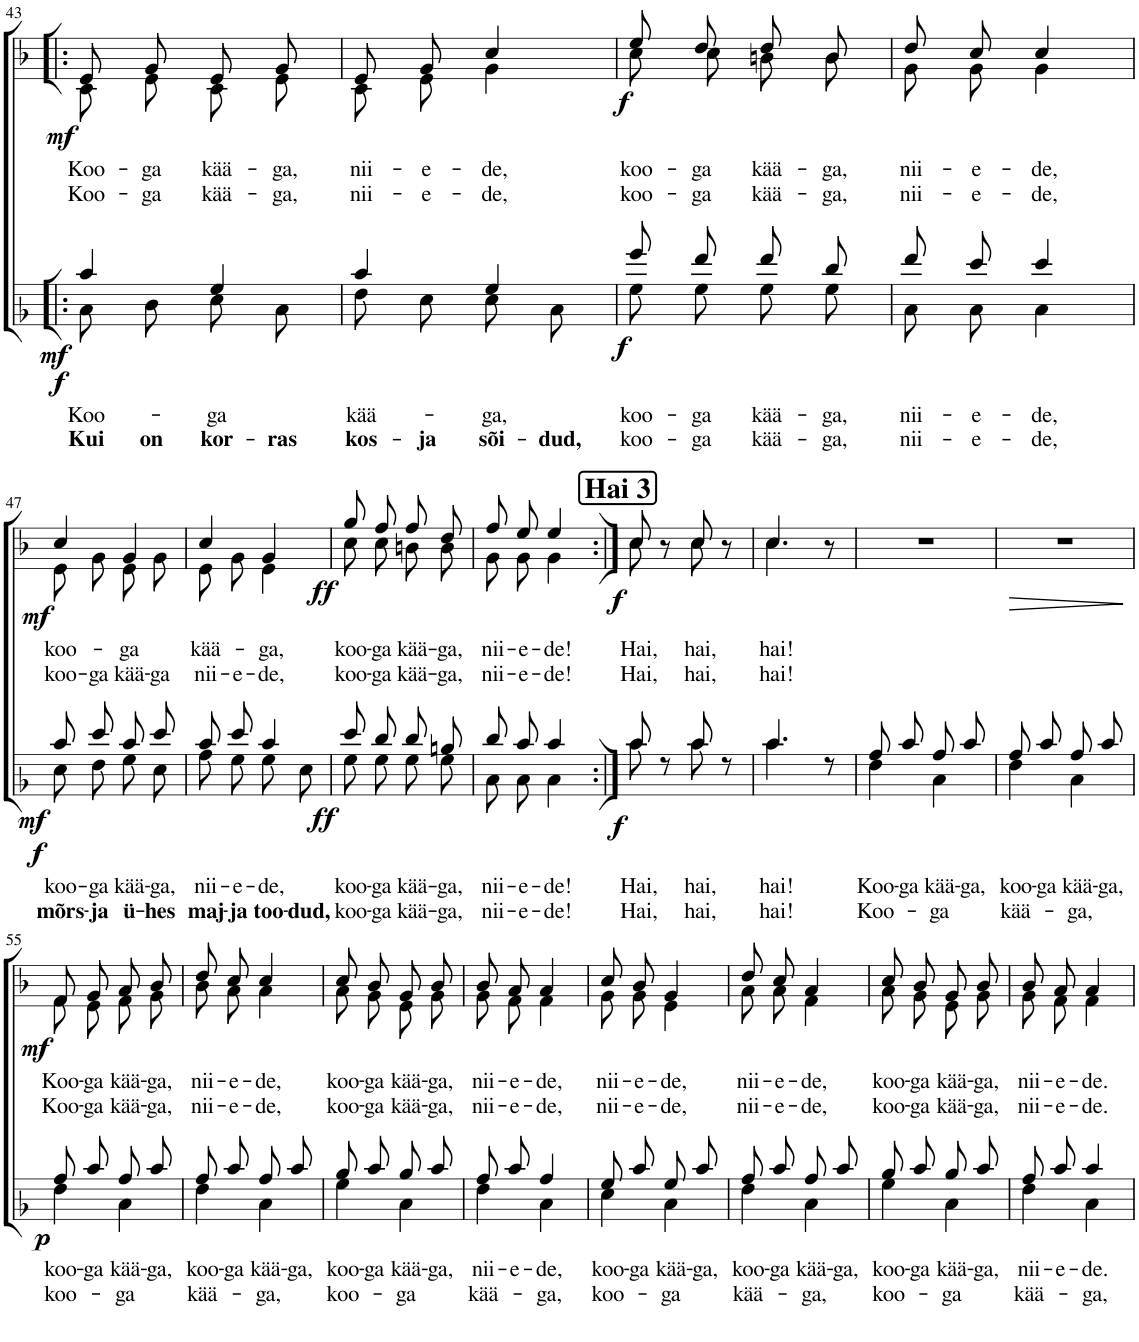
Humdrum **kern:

**kern	**text	**text	**dynam	**kern	**text	**text	**dynam
*part2	*part2	*part2	*part2	*part1	*part1	*part1	*part1
*staff2	*staff2	*staff2	*staff2	*staff1	*staff1	*staff1	*staff1
*I"T B	*	*	*	*I"S A	*	*	*
!!LO:PB:g=z
*k[b-]	*	*	*	*k[b-]	*	*	*
*M2/4	*	*	*	*M2/4	*	*	*
=43!|:	=43!|:	=43!|:	=43!|:	=43!|:	=43!|:	=43!|:	=43!|:
*^	*	*	*	*	*	*	*
!	!	!LO:LY:b	!	!	!	!	!	!
*	*^	*	*	*	*	*	*	*
!	!	!	!	!LO:LY:b	!	!	!LO:LY:b	!	!
*	*	*	*	*	*	*^	*	*	*
!	!	!	!	!	!LO:DY:b	!	!	!	!LO:LY:b	!
!	!	!	!	!	!LO:DY:n=1:b	!	!	!	!	!LO:DY:b
2ryy	4c/	8C\L	.	Kui	mf f	8e/L	8c\L	.	Koo-	mf
!	!	!	!	!LO:LY:b	!	!	!	!LO:LY:b	!	!
!	!	!	!	!	!	!	!	!	!LO:LY:b	!
.	.	8D\J	.	on	.	8g/J	8e\J	.	-ga	.
!	!	!	!LO:LY:b	!	!	!	!	!	!	!
!	!	!	!	!LO:LY:b	!	!	!	!LO:LY:b	!	!
!	!	!	!	!	!	!	!	!	!LO:LY:b	!
.	4G/	8E\L	.	kor-	.	8e/L	8c\L	.	kää-	.
!	!	!	!	!LO:LY:b	!	!	!	!LO:LY:b	!	!
!	!	!	!	!	!	!	!	!	!LO:LY:b	!
.	.	8C\J	.	-ras	.	8g/J	8e\J	.	-ga,	.
=44	=44	=44	=44	=44	=44	=44	=44	=44	=44	=44
!	!	!	!LO:LY:b	!	!	!	!	!	!	!
!	!	!	!	!LO:LY:b	!	!	!	!LO:LY:b	!	!
!	!	!	!	!	!	!	!	!	!LO:LY:b	!
2ryy	4c/	8F\L	.	kos-	.	8e/L	8c\L	.	nii-	.
!	!	!	!	!LO:LY:b	!	!	!	!LO:LY:b	!	!
!	!	!	!	!	!	!	!	!	!LO:LY:b	!
.	.	8E\J	.	-ja	.	8g/J	8e\J	.	-e-	.
!	!	!	!LO:LY:b	!	!	!	!	!	!	!
!	!	!	!	!LO:LY:b	!	!	!	!LO:LY:b	!	!
!	!	!	!	!	!	!	!	!	!LO:LY:b	!
.	4G/	8E\L	.	sõi-	.	4cc/	4g\	.	-de,	.
!	!	!	!	!LO:LY:b	!	!	!	!	!	!
.	.	8C\J	.	-dud,	.	.	.	.	.	.
=45	=45	=45	=45	=45	=45	=45	=45	=45	=45	=45
!	!	!	!LO:LY:b	!	!	!	!	!	!	!
!	!	!	!	!LO:LY:b	!	!	!	!LO:LY:b	!	!
!	!	!	!	!	!LO:DY:b	!	!	!	!LO:LY:b	!LO:DY:b
2ryy	8g/L	8G\L	.	koo-	f	8ee/L	8cc\L	.	koo-	f
!	!	!	!LO:LY:b	!	!	!	!	!	!	!
!	!	!	!	!LO:LY:b	!	!	!	!LO:LY:b	!	!
!	!	!	!	!	!	!	!	!	!LO:LY:b	!
.	8f/J	8G\J	.	-ga	.	8dd/J	8cc\J	.	-ga	.
!	!	!	!LO:LY:b	!	!	!	!	!	!	!
!	!	!	!	!LO:LY:b	!	!	!	!LO:LY:b	!	!
!	!	!	!	!	!	!	!	!	!LO:LY:b	!
.	8f/L	8G\L	.	kää-	.	8dd/L	8bn\L	.	kää-	.
!	!	!	!LO:LY:b	!	!	!	!	!	!	!
!	!	!	!	!LO:LY:b	!	!	!	!LO:LY:b	!	!
!	!	!	!	!	!	!	!	!	!LO:LY:b	!
.	8d/J	8G\J	.	-ga,	.	8b/J	8b\J	.	-ga,	.
=46	=46	=46	=46	=46	=46	=46	=46	=46	=46	=46
!	!	!	!LO:LY:b	!	!	!	!	!	!	!
!	!	!	!	!LO:LY:b	!	!	!	!LO:LY:b	!	!
!	!	!	!	!	!	!	!	!	!LO:LY:b	!
2ryy	8f/L	8C\L	.	nii-	.	8dd/L	8g\L	.	nii-	.
!	!	!	!LO:LY:b	!	!	!	!	!	!	!
!	!	!	!	!LO:LY:b	!	!	!	!LO:LY:b	!	!
!	!	!	!	!	!	!	!	!	!LO:LY:b	!
.	8e/J	8C\J	.	-e-	.	8cc/J	8g\J	.	-e-	.
!	!	!	!LO:LY:b	!	!	!	!	!	!	!
!	!	!	!	!LO:LY:b	!	!	!	!LO:LY:b	!	!
!	!	!	!	!	!	!	!	!	!LO:LY:b	!
.	4e/	4C\	.	-de,	.	4cc/	4g\	.	-de,	.
!!LO:LB:g=z	!!
=47	=47	=47	=47	=47	=47	=47	=47	=47	=47	=47
!	!	!	!LO:LY:b	!	!	!	!	!	!	!
!	!	!	!	!LO:LY:b	!	!	!	!LO:LY:b	!	!
!	!	!	!	!	!LO:DY:b	!	!	!	!LO:LY:b	!
!	!	!	!	!	!LO:DY:n=1:b	!	!	!	!	!LO:DY:b
2ryy	8c/L	8E\L	.	mõrs-	mf f	4cc/	8e\L	.	koo-	mf
!	!	!	!LO:LY:b	!	!	!	!	!	!	!
!	!	!	!	!LO:LY:b	!	!	!	!	!LO:LY:b	!
.	8e/J	8F\J	.	-ja	.	.	8g\J	.	-ga	.
!	!	!	!LO:LY:b	!	!	!	!	!	!	!
!	!	!	!	!LO:LY:b	!	!	!	!LO:LY:b	!	!
!	!	!	!	!	!	!	!	!	!LO:LY:b	!
.	8c/L	8G\L	.	ü-	.	4g/	8e\L	.	kää-	.
!	!	!	!LO:LY:b	!	!	!	!	!	!	!
!	!	!	!	!LO:LY:b	!	!	!	!	!LO:LY:b	!
.	8e/J	8E\J	.	-hes	.	.	8g\J	.	-ga	.
=48	=48	=48	=48	=48	=48	=48	=48	=48	=48	=48
!	!	!	!LO:LY:b	!	!	!	!	!	!	!
!	!	!	!	!LO:LY:b	!	!	!	!LO:LY:b	!	!
!	!	!	!	!	!	!	!	!	!LO:LY:b	!
2ryy	8c/L	8A\L	.	maj-	.	4cc/	8e\L	.	nii-	.
!	!	!	!LO:LY:b	!	!	!	!	!	!	!
!	!	!	!	!LO:LY:b	!	!	!	!	!LO:LY:b	!
.	8e/J	8G\J	.	-ja	.	.	8g\J	.	-e-	.
!	!	!	!LO:LY:b	!	!	!	!	!	!	!
!	!	!	!	!LO:LY:b	!	!	!	!LO:LY:b	!	!
!	!	!	!	!	!	!	!	!	!LO:LY:b	!
.	4c/	8G\L	.	too-	.	4g/	4e\	.	-de,	.
!	!	!	!	!LO:LY:b	!	!	!	!	!	!
.	.	8E\J	.	-dud,	.	.	.	.	.	.
=49	=49	=49	=49	=49	=49	=49	=49	=49	=49	=49
!	!	!	!LO:LY:b	!	!	!	!	!	!	!
!	!	!	!	!LO:LY:b	!	!	!	!LO:LY:b	!	!
!	!	!	!	!	!LO:DY:b	!	!	!	!LO:LY:b	!LO:DY:b
2ryy	8e/L	8G\L	.	koo-	ff	8gg/L	8cc\L	.	koo-	ff
!	!	!	!LO:LY:b	!	!	!	!	!	!	!
!	!	!	!	!LO:LY:b	!	!	!	!LO:LY:b	!	!
!	!	!	!	!	!	!	!	!	!LO:LY:b	!
.	8d/J	8G\J	.	-ga	.	8ff/J	8cc\J	.	-ga	.
!	!	!	!LO:LY:b	!	!	!	!	!	!	!
!	!	!	!	!LO:LY:b	!	!	!	!LO:LY:b	!	!
!	!	!	!	!	!	!	!	!	!LO:LY:b	!
.	8d/L	8G\L	.	kää-	.	8ff/L	8bn\L	.	kää-	.
!	!	!	!LO:LY:b	!	!	!	!	!	!	!
!	!	!	!	!LO:LY:b	!	!	!	!LO:LY:b	!	!
!	!	!	!	!	!	!	!	!	!LO:LY:b	!
.	8Bn/J	8G\J	.	-ga,	.	8dd/J	8b\J	.	-ga,	.
=50	=50	=50	=50	=50	=50	=50	=50	=50	=50	=50
!	!	!	!LO:LY:b	!	!	!	!	!	!	!
!	!	!	!	!LO:LY:b	!	!	!	!LO:LY:b	!	!
!	!	!	!	!	!	!	!	!	!LO:LY:b	!
2ryy	8d/L	8C\L	.	nii-	.	8ff/L	8g\L	.	nii-	.
!	!	!	!LO:LY:b	!	!	!	!	!	!	!
!	!	!	!	!LO:LY:b	!	!	!	!LO:LY:b	!	!
!	!	!	!	!	!	!	!	!	!LO:LY:b	!
.	8c/J	8C\J	.	-e-	.	8ee/J	8g\J	.	-e-	.
!	!	!	!LO:LY:b	!	!	!	!	!	!	!
!	!	!	!	!LO:LY:b	!	!	!	!LO:LY:b	!	!
!	!	!	!	!	!	!	!	!	!LO:LY:b	!
.	4c/	4C\	.	-de!	.	4ee/	4g\	.	-de!	.
!!LO:REH:place=s1:a:B:cj:fs=14:t=Hai 3	!!
=51:|!	=51:|!	=51:|!	=51:|!	=51:|!	=51:|!	=51:|!	=51:|!	=51:|!	=51:|!	=51:|!
!	!	!	!LO:LY:b	!	!	!	!	!	!	!
!	!	!	!	!LO:LY:b	!	!	!	!LO:LY:b	!	!
!	!	!	!	!	!LO:DY:b	!	!	!	!LO:LY:b	!LO:DY:b
2ryy	8c/	8c\	.	Hai,	f	8cc/	8cc\	.	Hai,	f
.	8r	8ryy	.	.	.	8r	8ryy	.	.	.
!	!	!	!LO:LY:b	!	!	!	!	!	!	!
!	!	!	!	!LO:LY:b	!	!	!	!LO:LY:b	!	!
!	!	!	!	!	!	!	!	!	!LO:LY:b	!
.	8c/	8c\	.	hai,	.	8cc/	8cc\	.	hai,	.
.	8r	8ryy	.	.	.	8r	8ryy	.	.	.
=52	=52	=52	=52	=52	=52	=52	=52	=52	=52	=52
!	!	!	!LO:LY:b	!	!	!	!	!	!	!
!	!	!	!	!LO:LY:b	!	!	!	!LO:LY:b	!	!
!	!	!	!	!	!	!	!	!	!LO:LY:b	!
2ryy	4.c/	4.c\	.	hai!	.	4.cc/	4.cc\	.	hai!	.
.	8r	8ryy	.	.	.	8r	8ryy	.	.	.
=53	=53	=53	=53	=53	=53	=53	=53	=53	=53	=53
!	!	!	!LO:LY:b	!	!	!	!	!	!	!
!	!	!	!	!LO:LY:b	!	!	!	!	!	!
*	*	*	*	*	*	*v	*v	*	*	*
2ryy	8A/L	4F\	.	Koo-	.	2r	.	.	.
!	!	!	!LO:LY:b	!	!	!	!	!	!
.	8c/J	.	-ga	.	.	.	.	.	.
!	!	!	!LO:LY:b	!	!	!	!	!	!
!	!	!	!	!LO:LY:b	!	!	!	!	!
.	8A/L	4C\	.	-ga	.	.	.	.	.
!	!	!	!LO:LY:b	!	!	!	!	!	!
.	8c/J	.	-ga,	.	.	.	.	.	.
=54	=54	=54	=54	=54	=54	=54	=54	=54	=54
!	!	!	!LO:LY:b	!	!	!	!	!	!
!	!	!	!	!LO:LY:b	!	!	!	!	!LO:HP:b
2ryy	8A/L	4F\	.	kää-	.	2r	.	.	>
!	!	!	!LO:LY:b	!	!	!	!	!	!
.	8c/J	.	-ga	.	.	.	.	.	.
!	!	!	!LO:LY:b	!	!	!	!	!	!
!	!	!	!	!LO:LY:b	!	!	!	!	!
.	8A/L	4C\	.	-ga,	.	.	.	.	.
!	!	!	!LO:LY:b	!	!	!	!	!	!
.	8c/J	.	-ga,	.	.	.	.	.	.
*v	*v	*v	*	*	*	*	*	*	*
.	.	.	.	.	.	.	]
!!LO:LB:g=z
=55	=55	=55	=55	=55	=55	=55	=55
*^	*	*	*	*	*	*	*
!	!	!LO:LY:b	!	!	!	!	!	!
*	*^	*	*	*	*	*	*	*
!	!	!	!	!LO:LY:b	!	!	!LO:LY:b	!	!
*	*	*	*	*	*	*^	*	*	*
!	!	!	!	!	!LO:DY:b	!	!	!	!LO:LY:b	!LO:DY:b
2ryy	8A/L	4F\	.	koo-	p	8f/L	8f\L	.	Koo-	mf
!	!	!	!LO:LY:b	!	!	!	!	!LO:LY:b	!	!
!	!	!	!	!	!	!	!	!	!LO:LY:b	!
.	8c/J	.	-ga	.	.	8g/J	8e\J	.	-ga	.
!	!	!	!LO:LY:b	!	!	!	!	!	!	!
!	!	!	!	!LO:LY:b	!	!	!	!LO:LY:b	!	!
!	!	!	!	!	!	!	!	!	!LO:LY:b	!
.	8A/L	4C\	.	-ga	.	8a/L	8f\L	.	kää-	.
!	!	!	!LO:LY:b	!	!	!	!	!LO:LY:b	!	!
!	!	!	!	!	!	!	!	!	!LO:LY:b	!
.	8c/J	.	-ga,	.	.	8b-/J	8g\J	.	-ga,	.
=56	=56	=56	=56	=56	=56	=56	=56	=56	=56	=56
!	!	!	!LO:LY:b	!	!	!	!	!	!	!
!	!	!	!	!LO:LY:b	!	!	!	!LO:LY:b	!	!
!	!	!	!	!	!	!	!	!	!LO:LY:b	!
2ryy	8A/L	4F\	.	kää-	.	8dd/L	8b-\L	.	nii-	.
!	!	!	!LO:LY:b	!	!	!	!	!LO:LY:b	!	!
!	!	!	!	!	!	!	!	!	!LO:LY:b	!
.	8c/J	.	-ga	.	.	8cc/J	8a\J	.	-e-	.
!	!	!	!LO:LY:b	!	!	!	!	!	!	!
!	!	!	!	!LO:LY:b	!	!	!	!LO:LY:b	!	!
!	!	!	!	!	!	!	!	!	!LO:LY:b	!
.	8A/L	4C\	.	-ga,	.	4cc/	4a\	.	-de,	.
!	!	!	!LO:LY:b	!	!	!	!	!	!	!
.	8c/J	.	-ga,	.	.	.	.	.	.	.
=57	=57	=57	=57	=57	=57	=57	=57	=57	=57	=57
!	!	!	!LO:LY:b	!	!	!	!	!	!	!
!	!	!	!	!LO:LY:b	!	!	!	!LO:LY:b	!	!
!	!	!	!	!	!	!	!	!	!LO:LY:b	!
2ryy	8B-/L	4G\	.	koo-	.	8cc/L	8a\L	.	koo-	.
!	!	!	!LO:LY:b	!	!	!	!	!LO:LY:b	!	!
!	!	!	!	!	!	!	!	!	!LO:LY:b	!
.	8c/J	.	-ga	.	.	8b-/J	8g\J	.	-ga	.
!	!	!	!LO:LY:b	!	!	!	!	!	!	!
!	!	!	!	!LO:LY:b	!	!	!	!LO:LY:b	!	!
!	!	!	!	!	!	!	!	!	!LO:LY:b	!
.	8B-/L	4C\	.	-ga	.	8g/L	8e\L	.	kää-	.
!	!	!	!LO:LY:b	!	!	!	!	!LO:LY:b	!	!
!	!	!	!	!	!	!	!	!	!LO:LY:b	!
.	8c/J	.	-ga,	.	.	8b-/J	8g\J	.	-ga,	.
=58	=58	=58	=58	=58	=58	=58	=58	=58	=58	=58
!	!	!	!LO:LY:b	!	!	!	!	!	!	!
!	!	!	!	!LO:LY:b	!	!	!	!LO:LY:b	!	!
!	!	!	!	!	!	!	!	!	!LO:LY:b	!
2ryy	8A/L	4F\	.	kää-	.	8b-/L	8g\L	.	nii-	.
!	!	!	!LO:LY:b	!	!	!	!	!LO:LY:b	!	!
!	!	!	!	!	!	!	!	!	!LO:LY:b	!
.	8c/J	.	-e-	.	.	8a/J	8f\J	.	-e-	.
!	!	!	!LO:LY:b	!	!	!	!	!	!	!
!	!	!	!	!LO:LY:b	!	!	!	!LO:LY:b	!	!
!	!	!	!	!	!	!	!	!	!LO:LY:b	!
.	4A/	4C\	.	-ga,	.	4a/	4f\	.	-de,	.
=59	=59	=59	=59	=59	=59	=59	=59	=59	=59	=59
!	!	!	!LO:LY:b	!	!	!	!	!	!	!
!	!	!	!	!LO:LY:b	!	!	!	!LO:LY:b	!	!
!	!	!	!	!	!	!	!	!	!LO:LY:b	!
2ryy	8G/L	4E\	.	koo-	.	8cc/L	8g\L	.	nii-	.
!	!	!	!LO:LY:b	!	!	!	!	!LO:LY:b	!	!
!	!	!	!	!	!	!	!	!	!LO:LY:b	!
.	8c/J	.	-ga	.	.	8b-/J	8g\J	.	-e-	.
!	!	!	!LO:LY:b	!	!	!	!	!	!	!
!	!	!	!	!LO:LY:b	!	!	!	!LO:LY:b	!	!
!	!	!	!	!	!	!	!	!	!LO:LY:b	!
.	8G/L	4C\	.	-ga	.	4g/	4e\	.	-de,	.
!	!	!	!LO:LY:b	!	!	!	!	!	!	!
.	8c/J	.	-ga,	.	.	.	.	.	.	.
=60	=60	=60	=60	=60	=60	=60	=60	=60	=60	=60
!	!	!	!LO:LY:b	!	!	!	!	!	!	!
!	!	!	!	!LO:LY:b	!	!	!	!LO:LY:b	!	!
!	!	!	!	!	!	!	!	!	!LO:LY:b	!
2ryy	8A/L	4F\	.	kää-	.	8dd/L	8a\L	.	nii-	.
!	!	!	!LO:LY:b	!	!	!	!	!LO:LY:b	!	!
!	!	!	!	!	!	!	!	!	!LO:LY:b	!
.	8c/J	.	-ga	.	.	8cc/J	8a\J	.	-e-	.
!	!	!	!LO:LY:b	!	!	!	!	!	!	!
!	!	!	!	!LO:LY:b	!	!	!	!LO:LY:b	!	!
!	!	!	!	!	!	!	!	!	!LO:LY:b	!
.	8A/L	4C\	.	-ga,	.	4a/	4f\	.	-de,	.
!	!	!	!LO:LY:b	!	!	!	!	!	!	!
.	8c/J	.	-ga,	.	.	.	.	.	.	.
=61	=61	=61	=61	=61	=61	=61	=61	=61	=61	=61
!	!	!	!LO:LY:b	!	!	!	!	!	!	!
!	!	!	!	!LO:LY:b	!	!	!	!LO:LY:b	!	!
!	!	!	!	!	!	!	!	!	!LO:LY:b	!
2ryy	8B-/L	4G\	.	koo-	.	8cc/L	8a\L	.	koo-	.
!	!	!	!LO:LY:b	!	!	!	!	!LO:LY:b	!	!
!	!	!	!	!	!	!	!	!	!LO:LY:b	!
.	8c/J	.	-ga	.	.	8b-/J	8g\J	.	-ga	.
!	!	!	!LO:LY:b	!	!	!	!	!	!	!
!	!	!	!	!LO:LY:b	!	!	!	!LO:LY:b	!	!
!	!	!	!	!	!	!	!	!	!LO:LY:b	!
.	8B-/L	4C\	.	-ga	.	8g/L	8e\L	.	kää-	.
!	!	!	!LO:LY:b	!	!	!	!	!LO:LY:b	!	!
!	!	!	!	!	!	!	!	!	!LO:LY:b	!
.	8c/J	.	-ga,	.	.	8b-/J	8g\J	.	-ga,	.
=62	=62	=62	=62	=62	=62	=62	=62	=62	=62	=62
!	!	!	!LO:LY:b	!	!	!	!	!	!	!
!	!	!	!	!LO:LY:b	!	!	!	!LO:LY:b	!	!
!	!	!	!	!	!	!	!	!	!LO:LY:b	!
2ryy	8A/L	4F\	.	kää-	.	8b-/L	8g\L	.	nii-	.
!	!	!	!LO:LY:b	!	!	!	!	!LO:LY:b	!	!
!	!	!	!	!	!	!	!	!	!LO:LY:b	!
.	8c/J	.	-e-	.	.	8a/J	8f\J	.	-e-	.
!	!	!	!LO:LY:b	!	!	!	!	!	!	!
!	!	!	!	!LO:LY:b	!	!	!	!LO:LY:b	!	!
!	!	!	!	!	!	!	!	!	!LO:LY:b	!
.	4c/	4C\	.	-ga,	.	4a/	4f\	.	-de.	.
*v	*v	*v	*	*	*	*	*	*	*	*
*	*	*	*	*v	*v	*	*	*
=	=	=	=	=	=	=	=
*-	*-	*-	*-	*-	*-	*-	*-
